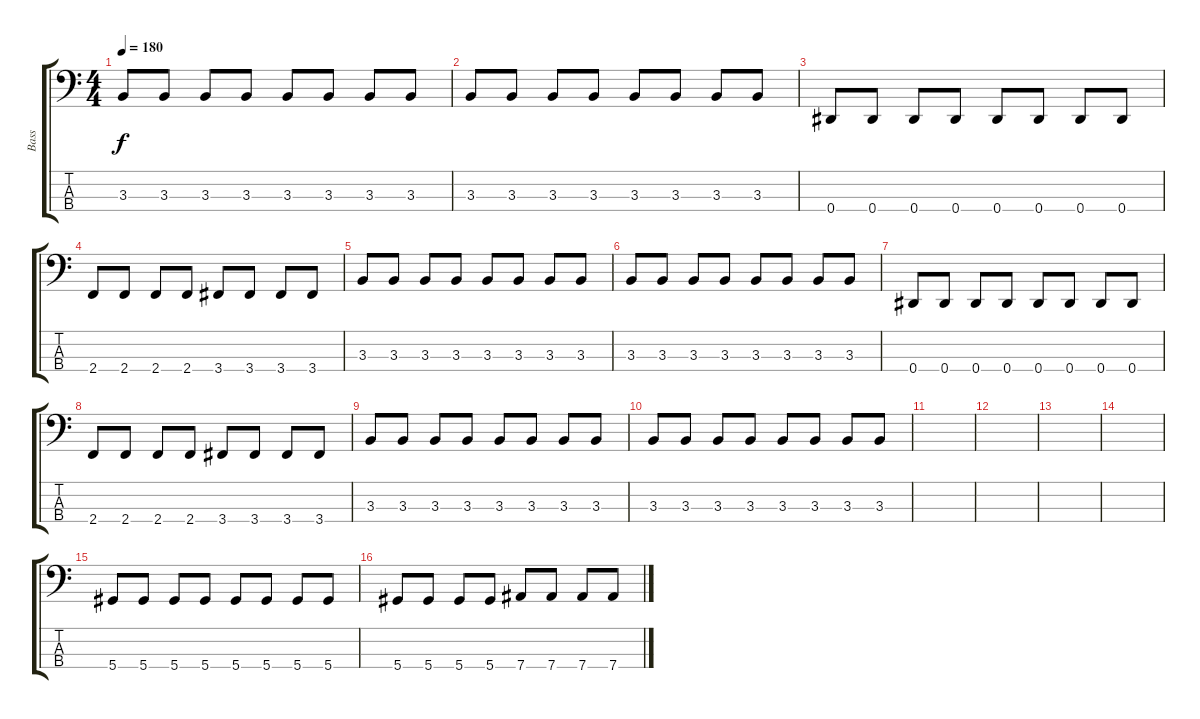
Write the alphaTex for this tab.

\track ("Bass" "Bass") {instrument electricbasspick}
\staff {score tabs}
\tuning (Gb2 Db2 Ab1 Eb1) {hide}
\ts (4 4)
\tempo 180
\clef f4
\ks c
3.3.8{dy f} 3.3.8 3.3.8 3.3.8 3.3.8 3.3.8 3.3.8 3.3.8 |
3.3.8 3.3.8 3.3.8 3.3.8 3.3.8 3.3.8 3.3.8 3.3.8 |
0.4.8 0.4.8 0.4.8 0.4.8 0.4.8 0.4.8 0.4.8 0.4.8 |
2.4.8 2.4.8 2.4.8 2.4.8 3.4.8 3.4.8 3.4.8 3.4.8 |
3.3.8 3.3.8 3.3.8 3.3.8 3.3.8 3.3.8 3.3.8 3.3.8 |
3.3.8 3.3.8 3.3.8 3.3.8 3.3.8 3.3.8 3.3.8 3.3.8 |
0.4.8 0.4.8 0.4.8 0.4.8 0.4.8 0.4.8 0.4.8 0.4.8 |
2.4.8 2.4.8 2.4.8 2.4.8 3.4.8 3.4.8 3.4.8 3.4.8 |
3.3.8 3.3.8 3.3.8 3.3.8 3.3.8 3.3.8 3.3.8 3.3.8 |
3.3.8 3.3.8 3.3.8 3.3.8 3.3.8 3.3.8 3.3.8 3.3.8 |
|
|
|
|
5.4.8 5.4.8 5.4.8 5.4.8 5.4.8 5.4.8 5.4.8 5.4.8 |
5.4.8 5.4.8 5.4.8 5.4.8 7.4.8 7.4.8 7.4.8 7.4.8
